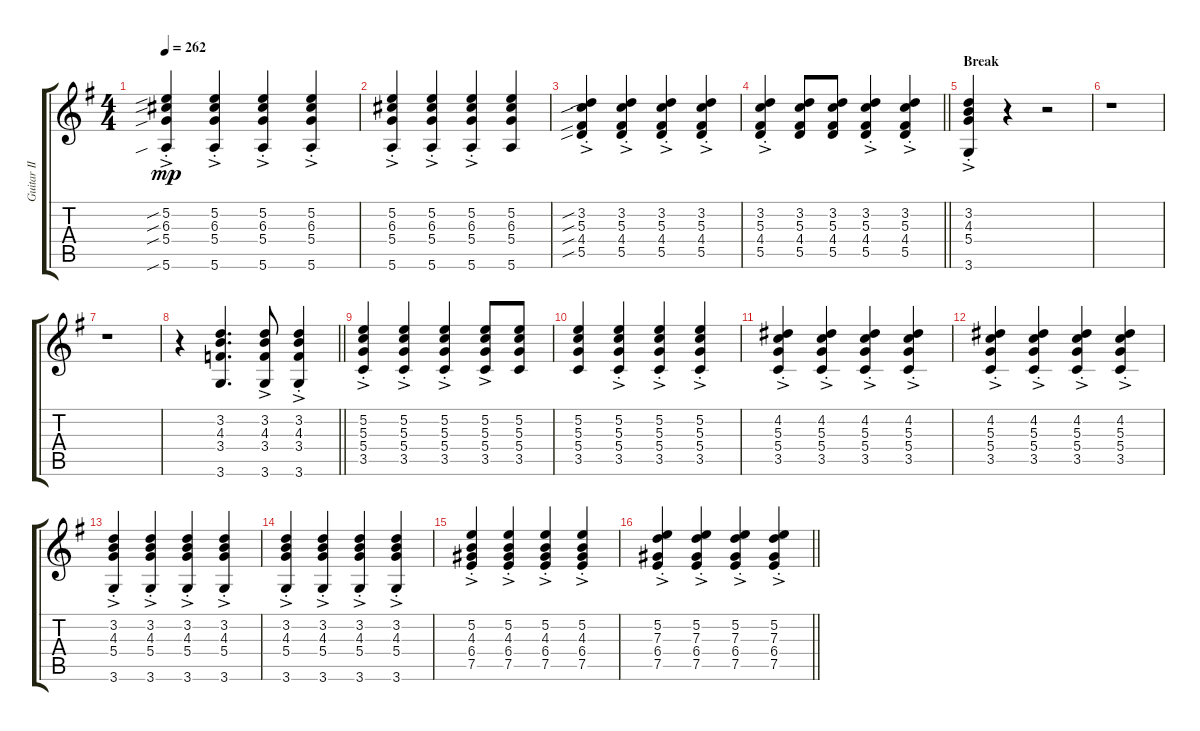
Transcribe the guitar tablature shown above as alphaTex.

\track ("Guitar II" "Guitar II") {instrument acousticguitarsteel}
\staff {score tabs}
\tuning (E4 B3 G3 D3 A2 E2) {hide}
\ts (4 4)
\section ("" "")
\tempo 262
\clef g2
\ks g
(5.2{sib ac st} 6.3{sib ac st} 5.4{sib ac st} 5.6{sib ac st}).4{dy mp} (5.2{ac st} 6.3{ac st} 5.4{ac st} 5.6{ac st}).4 (5.2{ac st} 6.3{ac st} 5.4{ac st} 5.6{ac st}).4 (5.2{ac st} 6.3{ac st} 5.4{ac st} 5.6{ac st}).4 |
(5.2{ac st} 6.3{ac st} 5.4{ac st} 5.6{ac st}).4 (5.2{ac st} 6.3{ac st} 5.4{ac st} 5.6{ac st}).4 (5.2{ac st} 6.3{ac st} 5.4{ac st} 5.6{ac st}).4 (5.2 6.3 5.4 5.6).4 |
(3.2{sib ac st} 5.3{sib ac st} 4.4{sib ac st} 5.5{sib ac st}).4 (3.2{ac st} 5.3{ac st} 4.4{ac st} 5.5{ac st}).4 (3.2{ac st} 5.3{ac st} 4.4{ac st} 5.5{ac st}).4 (3.2{ac st} 5.3{ac st} 4.4{ac st} 5.5{ac st}).4 |
\barLineRight lightlight
(3.2{ac st} 5.3{ac st} 4.4{ac st} 5.5{ac st}).4 (3.2 5.3 4.4 5.5).8 (3.2 5.3 4.4 5.5).8 (3.2{ac st} 5.3{ac st} 4.4{ac st} 5.5{ac st}).4 (3.2{ac st} 5.3{ac st} 4.4{ac st} 5.5{ac st}).4 |
\section ("" "Break")
(3.2{ac st} 4.3{ac st} 5.4{ac st} 3.6{ac st}).4 r.4 r.2 |
r.1 |
r.1 |
\barLineRight lightlight
r.4 (3.2 4.3 3.4 3.6).4{d} (3.2{ac} 4.3{ac} 3.4{ac} 3.6{ac}).8 (3.2{ac st} 4.3{ac st} 3.4{ac st} 3.6{ac st}).4 |
\section ("" "")
(5.2{ac st} 5.3{ac st} 5.4{ac st} 3.5{ac st}).4 (5.2{ac st} 5.3{ac st} 5.4{ac st} 3.5{ac st}).4 (5.2{ac st} 5.3{ac st} 5.4{ac st} 3.5{ac st}).4 (5.2{ac} 5.3{ac} 5.4{ac} 3.5{ac}).8 (5.2 5.3 5.4 3.5).8 |
(5.2 5.3 5.4 3.5).4 (5.2{ac st} 5.3{ac st} 5.4{ac st} 3.5{ac st}).4 (5.2{ac st} 5.3{ac st} 5.4{ac st} 3.5{ac st}).4 (5.2{ac st} 5.3{ac st} 5.4{ac st} 3.5{ac st}).4 |
(4.2{ac st} 5.3{ac st} 5.4{ac st} 3.5{ac st}).4 (4.2{ac st} 5.3{ac st} 5.4{ac st} 3.5{ac st}).4 (4.2{ac st} 5.3{ac st} 5.4{ac st} 3.5{ac st}).4 (4.2{ac st} 5.3{ac st} 5.4{ac st} 3.5{ac st}).4 |
(4.2{ac st} 5.3{ac st} 5.4{ac st} 3.5{ac st}).4 (4.2{ac st} 5.3{ac st} 5.4{ac st} 3.5{ac st}).4 (4.2{ac st} 5.3{ac st} 5.4{ac st} 3.5{ac st}).4 (4.2{ac st} 5.3{ac st} 5.4{ac st} 3.5{ac st}).4 |
(3.2{ac st} 4.3{ac st} 5.4{ac st} 3.6{ac st}).4 (3.2{ac st} 4.3{ac st} 5.4{ac st} 3.6{ac st}).4 (3.2{ac st} 4.3{ac st} 5.4{ac st} 3.6{ac st}).4 (3.2{ac st} 4.3{ac st} 5.4{ac st} 3.6{ac st}).4 |
(3.2{ac st} 4.3{ac st} 5.4{ac st} 3.6{ac st}).4 (3.2{ac st} 4.3{ac st} 5.4{ac st} 3.6{ac st}).4 (3.2{ac st} 4.3{ac st} 5.4{ac st} 3.6{ac st}).4 (3.2{ac st} 4.3{ac st} 5.4{ac st} 3.6{ac st}).4 |
(5.2{ac st} 4.3{ac st} 6.4{ac st} 7.5{ac st}).4 (5.2{ac st} 4.3{ac st} 6.4{ac st} 7.5{ac st}).4 (5.2{ac st} 4.3{ac st} 6.4{ac st} 7.5{ac st}).4 (5.2{ac st} 4.3{ac st} 6.4{ac st} 7.5{ac st}).4 |
\barLineRight lightlight
(5.2{ac st} 7.3{ac st} 6.4{ac st} 7.5{ac st}).4 (5.2{ac st} 7.3{ac st} 6.4{ac st} 7.5{ac st}).4 (5.2{ac st} 7.3{ac st} 6.4{ac st} 7.5{ac st}).4 (5.2{ac st} 7.3{ac st} 6.4{ac st} 7.5{ac st}).4
